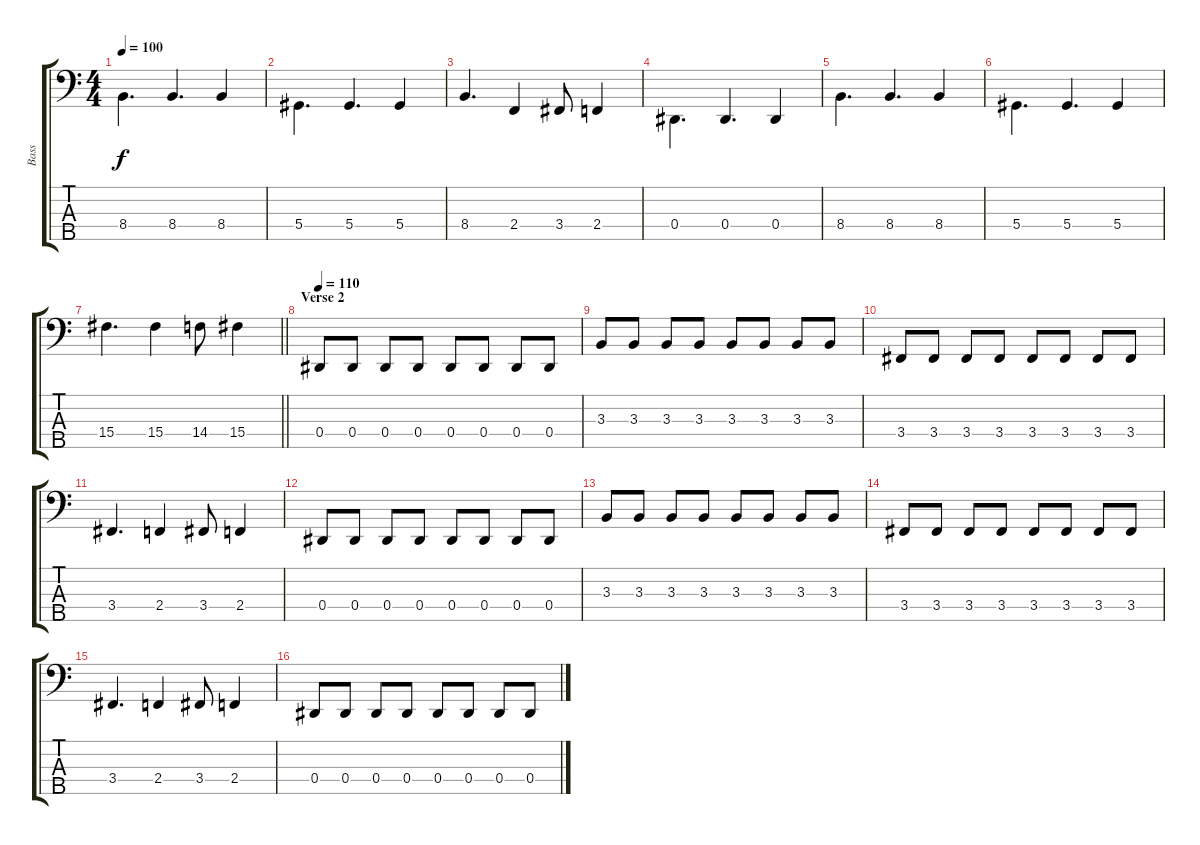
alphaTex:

\track ("Bass" "Bass") {instrument electricbassfinger}
\staff {score tabs}
\tuning (Gb2 Db2 Ab1 Eb1 Bb0) {hide}
\ts (4 4)
\tempo 100
\clef f4
\ks c
8.4.4{d dy f beam Down} 8.4.4{d} 8.4.4 |
5.4.4{d beam Down} 5.4.4{d} 5.4.4 |
8.4.4{d} 2.4.4 3.4.8 2.4.4 |
0.4.4{d beam Down} 0.4.4{d} 0.4.4 |
8.4.4{d beam Down} 8.4.4{d} 8.4.4 |
5.4.4{d beam Down} 5.4.4{d} 5.4.4 |
\barLineRight lightlight
15.4.4{d} 15.4.4 14.4.8 15.4.4 |
\section ("" "Verse 2")
\tempo 110
0.4.8 0.4.8 0.4.8 0.4.8 0.4.8 0.4.8 0.4.8 0.4.8 |
3.3.8 3.3.8 3.3.8 3.3.8 3.3.8 3.3.8 3.3.8 3.3.8 |
3.4.8 3.4.8 3.4.8 3.4.8 3.4.8 3.4.8 3.4.8 3.4.8 |
3.4.4{d} 2.4.4 3.4.8 2.4.4 |
0.4.8 0.4.8 0.4.8 0.4.8 0.4.8 0.4.8 0.4.8 0.4.8 |
3.3.8 3.3.8 3.3.8 3.3.8 3.3.8 3.3.8 3.3.8 3.3.8 |
3.4.8 3.4.8 3.4.8 3.4.8 3.4.8 3.4.8 3.4.8 3.4.8 |
3.4.4{d} 2.4.4 3.4.8 2.4.4 |
0.4.8 0.4.8 0.4.8 0.4.8 0.4.8 0.4.8 0.4.8 0.4.8
